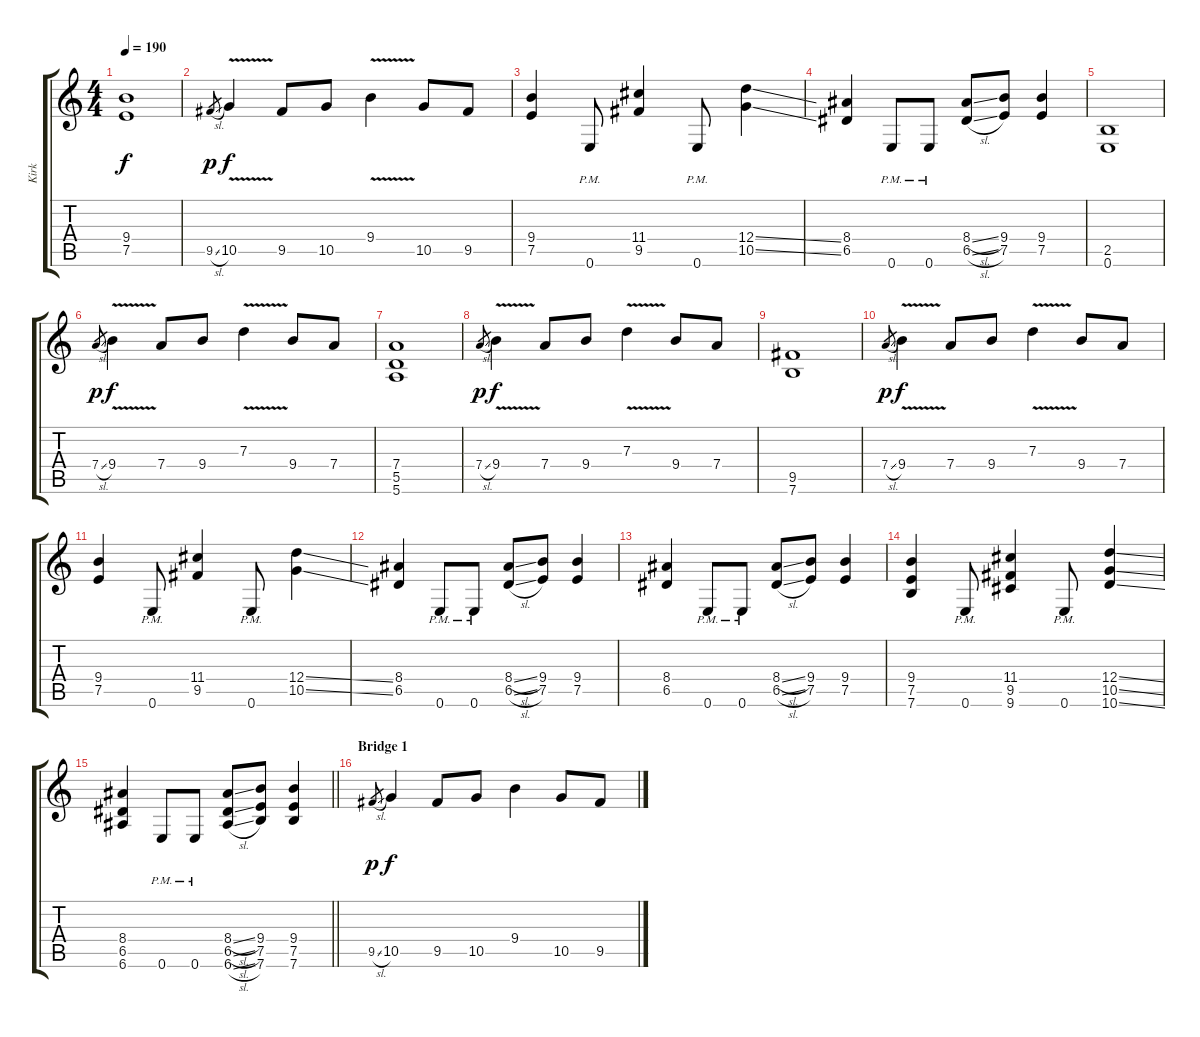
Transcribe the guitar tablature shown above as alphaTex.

\track ("Kirk" "Kirk") {instrument overdrivenguitar}
\staff {score tabs}
\tuning (E4 B3 G3 D3 A2 E2) {hide}
\ts (4 4)
\tempo 190
\clef g2
\ks c
(9.4 7.5).1{dy f} |
9.5{sl}.8{gr dy p} 10.5{v}.4{dy f} 9.5.8 10.5.8 9.4{v}.4 10.5.8 9.5.8 |
(9.4 7.5).4 0.6{pm}.8 (11.4 9.5).4 0.6{pm}.8 (12.4{ss} 10.5{ss}).4 |
(8.4 6.5).4 0.6{pm}.8 0.6{pm}.8 (8.4{sl} 6.5{sl}).8 (9.4 7.5).8 (9.4 7.5).4 |
(2.5 0.6).1 |
7.4{sl}.8{gr dy p} 9.4{v}.4{dy f} 7.4.8 9.4.8 7.3{v}.4 9.4.8 7.4.8 |
(7.4 5.5 5.6).1 |
7.4{sl}.8{gr dy p} 9.4{v}.4{dy f} 7.4.8 9.4.8 7.3{v}.4 9.4.8 7.4.8 |
(9.5 7.6).1 |
7.4{sl}.8{gr dy p} 9.4{v}.4{dy f} 7.4.8 9.4.8 7.3{v}.4 9.4.8 7.4.8 |
(9.4 7.5).4 0.6{pm}.8 (11.4 9.5).4 0.6{pm}.8 (12.4{ss} 10.5{ss}).4 |
(8.4 6.5).4 0.6{pm}.8 0.6{pm}.8 (8.4{sl} 6.5{sl}).8 (9.4 7.5).8 (9.4 7.5).4 |
(8.4 6.5).4 0.6{pm}.8 0.6{pm}.8 (8.4{sl} 6.5{sl}).8 (9.4 7.5).8 (9.4 7.5).4 |
(9.4 7.5 7.6).4 0.6{pm}.8 (11.4 9.5 9.6).4 0.6{pm}.8 (12.4{ss} 10.5{ss} 10.6{ss}).4 |
\barLineRight lightlight
(8.4 6.5 6.6).4 0.6{pm}.8 0.6{pm}.8 (8.4{sl} 6.5{sl} 6.6{sl}).8 (9.4 7.5 7.6).8 (9.4 7.5 7.6).4 |
\section ("" "Bridge 1")
9.5{sl}.8{gr dy p} 10.5.4{dy f} 9.5.8 10.5.8 9.4.4 10.5.8 9.5.8
